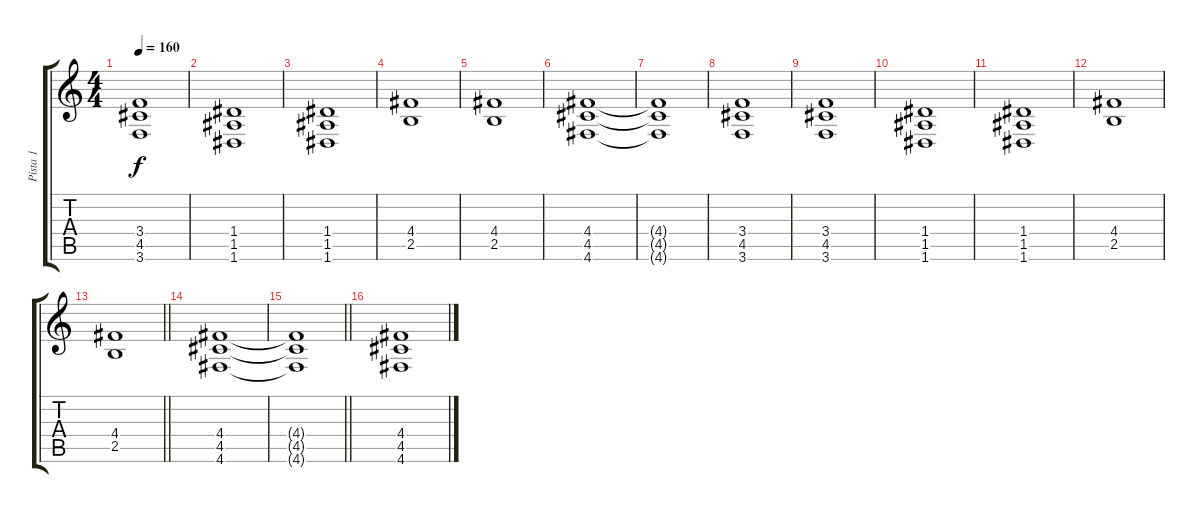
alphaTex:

\track ("Pista 1" "Pista 1") {instrument acousticguitarsteel}
\staff {score tabs}
\tuning (E4 B3 G3 D3 A2 D2) {hide}
\ts (4 4)
\tempo 160
\clef g2
\ks c
(3.4 4.5 3.6).1{dy f} |
(1.4 1.5 1.6).1 |
(1.4 1.5 1.6).1 |
(4.4 2.5).1 |
(4.4 2.5).1 |
(4.4 4.5 4.6).1 |
(4.4{t} 4.5{t} 4.6{t}).1 |
(3.4 4.5 3.6).1 |
(3.4 4.5 3.6).1 |
(1.4 1.5 1.6).1 |
(1.4 1.5 1.6).1 |
(4.4 2.5).1 |
\barLineRight lightlight
(4.4 2.5).1 |
(4.4 4.5 4.6).1 |
\barLineRight lightlight
(4.4{t} 4.5{t} 4.6{t}).1 |
(4.4 4.5 4.6).1
